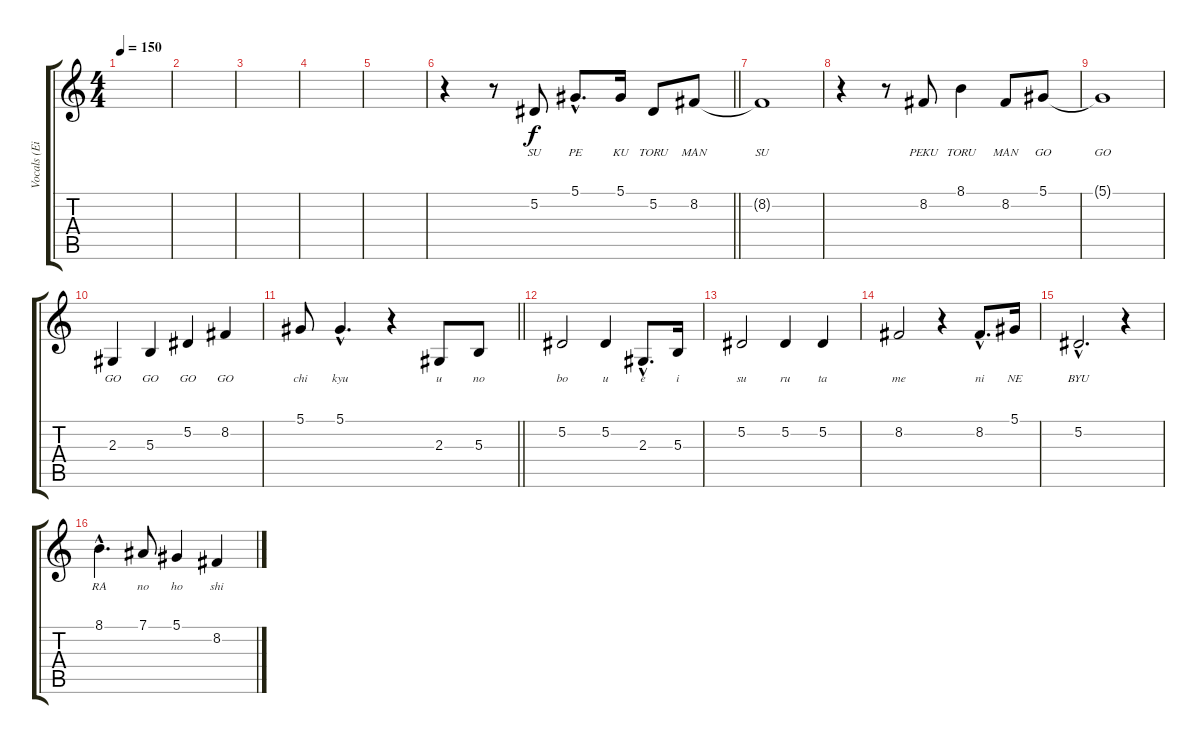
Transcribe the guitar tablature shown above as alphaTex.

\track ("Vocals (Eizo)" "Vocals (Ei") {instrument flute}
\staff {score tabs}
\tuning (Eb4 Bb3 Gb3 Db3 Ab2 Eb2) {hide}
\ts (4 4)
\tempo 150
\clef g2
\ks c
|
|
|
|
|
\barLineRight lightlight
r.4 r.8 5.2.8{lyrics (0 "SU") lyrics (1 "") lyrics (2 "") lyrics (3 "") lyrics (4 "")} 5.1{hac}.8{d lyrics (0 "PE") lyrics (1 "") lyrics (2 "") lyrics (3 "") lyrics (4 "")} 5.1.16{lyrics (0 "KU") lyrics (1 "") lyrics (2 "") lyrics (3 "") lyrics (4 "")} 5.2.8{lyrics (0 "TORU") lyrics (1 "") lyrics (2 "") lyrics (3 "") lyrics (4 "")} 8.2.8{lyrics (0 "MAN") lyrics (1 "") lyrics (2 "") lyrics (3 "") lyrics (4 "")} |
8.2{t}.1{lyrics (0 "SU") lyrics (1 "") lyrics (2 "") lyrics (3 "") lyrics (4 "")} |
r.4 r.8 8.2.8{lyrics (0 "PEKU") lyrics (1 "") lyrics (2 "") lyrics (3 "") lyrics (4 "")} 8.1.4{lyrics (0 "TORU") lyrics (1 "") lyrics (2 "") lyrics (3 "") lyrics (4 "")} 8.2.8{lyrics (0 "MAN") lyrics (1 "") lyrics (2 "") lyrics (3 "") lyrics (4 "")} 5.1.8{lyrics (0 "GO") lyrics (1 "") lyrics (2 "") lyrics (3 "") lyrics (4 "")} |
5.1{t}.1{lyrics (0 "GO") lyrics (1 "") lyrics (2 "") lyrics (3 "") lyrics (4 "")} |
2.3.4{lyrics (0 "GO") lyrics (1 "") lyrics (2 "") lyrics (3 "") lyrics (4 "")} 5.3.4{lyrics (0 "GO") lyrics (1 "") lyrics (2 "") lyrics (3 "") lyrics (4 "")} 5.2.4{lyrics (0 "GO") lyrics (1 "") lyrics (2 "") lyrics (3 "") lyrics (4 "")} 8.2.4{lyrics (0 "GO") lyrics (1 "") lyrics (2 "") lyrics (3 "") lyrics (4 "")} |
\barLineRight lightlight
5.1.8{lyrics (0 "chi") lyrics (1 "") lyrics (2 "") lyrics (3 "") lyrics (4 "")} 5.1{hac}.4{d lyrics (0 "kyu") lyrics (1 "") lyrics (2 "") lyrics (3 "") lyrics (4 "")} r.4 2.3.8{lyrics (0 "u") lyrics (1 "") lyrics (2 "") lyrics (3 "") lyrics (4 "")} 5.3.8{lyrics (0 "no") lyrics (1 "") lyrics (2 "") lyrics (3 "") lyrics (4 "")} |
5.2.2{lyrics (0 "bo") lyrics (1 "") lyrics (2 "") lyrics (3 "") lyrics (4 "")} 5.2.4{lyrics (0 "u") lyrics (1 "") lyrics (2 "") lyrics (3 "") lyrics (4 "")} 2.3{hac}.8{d lyrics (0 "e") lyrics (1 "") lyrics (2 "") lyrics (3 "") lyrics (4 "")} 5.3.16{lyrics (0 "i") lyrics (1 "") lyrics (2 "") lyrics (3 "") lyrics (4 "")} |
5.2.2{lyrics (0 "su") lyrics (1 "") lyrics (2 "") lyrics (3 "") lyrics (4 "")} 5.2.4{lyrics (0 "ru") lyrics (1 "") lyrics (2 "") lyrics (3 "") lyrics (4 "")} 5.2.4{lyrics (0 "ta") lyrics (1 "") lyrics (2 "") lyrics (3 "") lyrics (4 "")} |
8.2.2{lyrics (0 "me") lyrics (1 "") lyrics (2 "") lyrics (3 "") lyrics (4 "")} r.4 8.2{hac}.8{d lyrics (0 "ni") lyrics (1 "") lyrics (2 "") lyrics (3 "") lyrics (4 "")} 5.1.16{lyrics (0 "NE") lyrics (1 "") lyrics (2 "") lyrics (3 "") lyrics (4 "")} |
5.2{hac}.2{d lyrics (0 "BYU") lyrics (1 "") lyrics (2 "") lyrics (3 "") lyrics (4 "")} r.4 |
8.1{hac}.4{d lyrics (0 "RA") lyrics (1 "") lyrics (2 "") lyrics (3 "") lyrics (4 "")} 7.1.8{lyrics (0 "no") lyrics (1 "") lyrics (2 "") lyrics (3 "") lyrics (4 "")} 5.1.4{lyrics (0 "ho") lyrics (1 "") lyrics (2 "") lyrics (3 "") lyrics (4 "")} 8.2.4{lyrics (0 "shi") lyrics (1 "") lyrics (2 "") lyrics (3 "") lyrics (4 "")}
